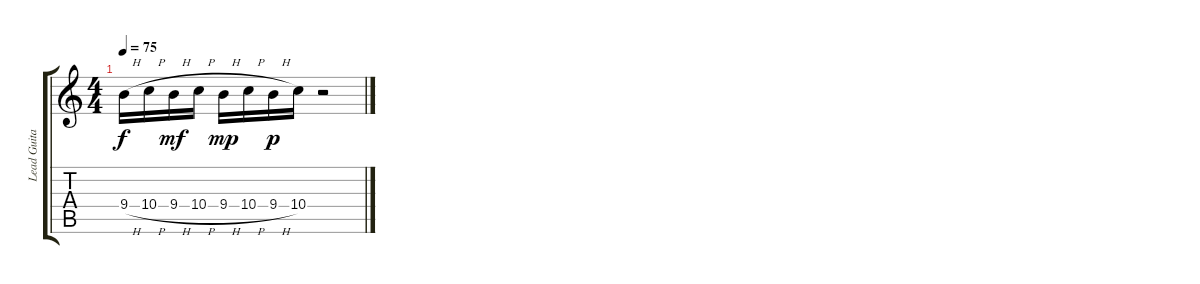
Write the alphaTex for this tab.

\track ("Lead Guitar . Isaac Brock" "Lead Guita") {instrument acousticguitarsteel}
\staff {score tabs}
\tuning (E4 B3 G3 D3 A2 E2) {hide}
\ts (4 4)
\tempo 75
\clef g2
\ks c
9.4{h}.16{dy f} 10.4{h}.16 9.4{h}.16{dy mf} 10.4{h}.16 9.4{h}.16{dy mp} 10.4{h}.16 9.4{h}.16{dy p} 10.4.16 r.2
